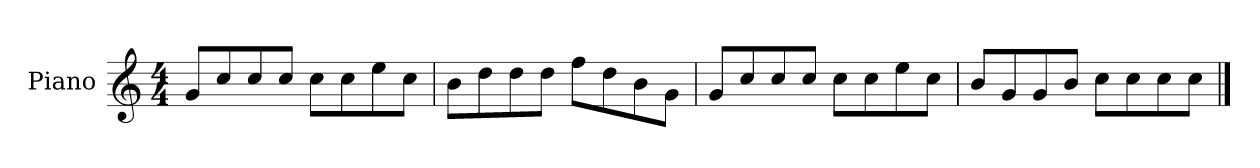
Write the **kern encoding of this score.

**kern
*part1
*staff1
*I"Piano
*I'P-no
*clefG2
*k[]
*M4/4
*MM90
=1
8g/L
8cc/
8cc/
8cc/J
8cc\L
8cc\
8ee\
8cc\J
=2
8b\L
8dd\
8dd\
8dd\J
8ff\L
8dd\
8b\
8g\J
=3
8g/L
8cc/
8cc/
8cc/J
8cc\L
8cc\
8ee\
8cc\J
=4
8b/L
8g/
8g/
8b/J
8cc\L
8cc\
8cc\
8cc\J
==
*-
